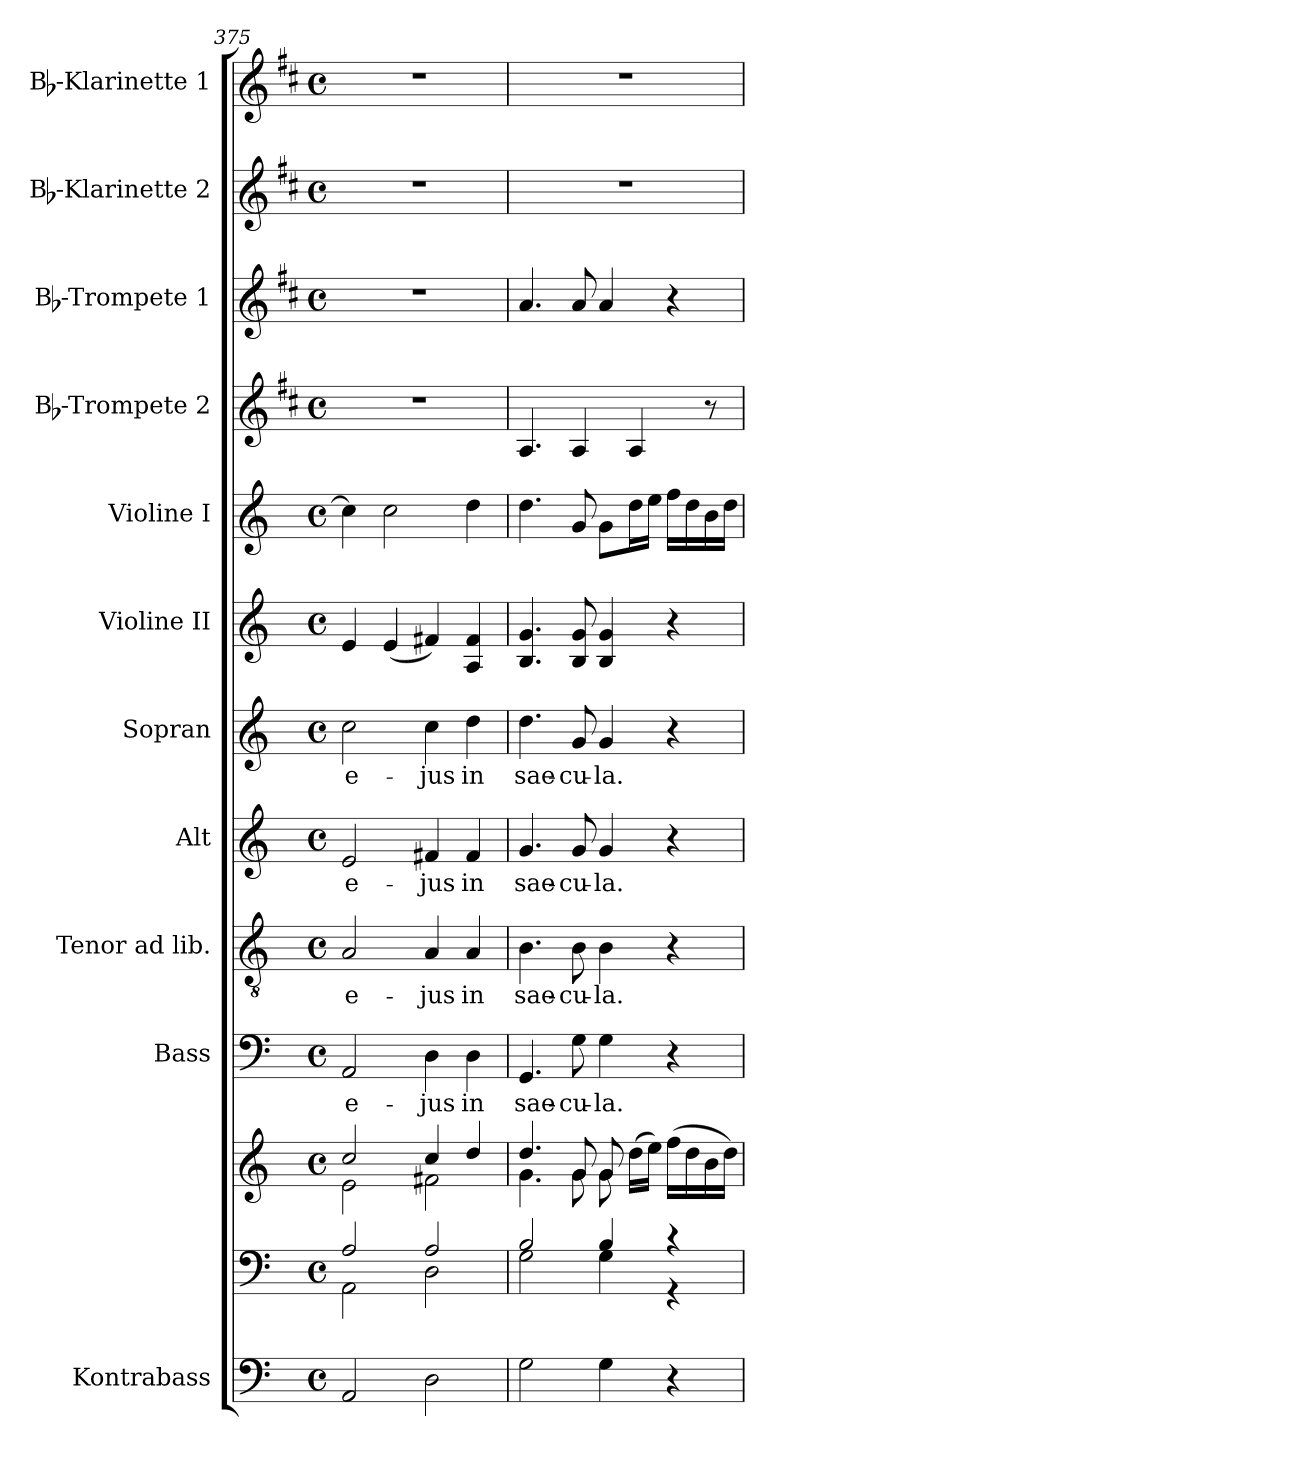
**kern	**kern	**kern	**kern	**text	**kern	**text	**kern	**text	**kern	**text	**kern	**kern	**kern	**kern	**kern	**kern
*part12	*part11	*part11	*part10	*part10	*part9	*part9	*part8	*part8	*part7	*part7	*part6	*part5	*part4	*part3	*part2	*part1
*staff13	*staff12	*staff11	*staff10	*staff10	*staff9	*staff9	*staff8	*staff8	*staff7	*staff7	*staff6	*staff5	*staff4	*staff3	*staff2	*staff1
*I"Kontrabass	*	*	*I"Bass	*	*I"Tenor ad lib.	*	*I"Alt	*	*I"Sopran	*	*I"Violine II	*I"Violine I	*I"Bb-Trompete 2	*I"Bb-Trompete 1	*I"Bb-Klarinette 2	*I"Bb-Klarinette 1
*I'Kb.	*	*	*I'B.	*	*I'T.	*	*I'A.	*	*I'S.	*	*I'Vl. II	*I'Vl. I	*I'Bb Trp. 2	*I'Bb Trp. 1	*I'Bb Kl. 2	*I'Bb Kl. 1
*clefF4	*clefF4	*clefG2	*clefF4	*	*clefGv2	*	*clefG2	*	*clefG2	*	*clefG2	*clefG2	*clefG2	*clefG2	*clefG2	*clefG2
*ITrd7c12	*	*	*	*	*	*	*	*	*	*	*	*	*ITrd1c2	*ITrd1c2	*ITrd1c2	*ITrd1c2
*k[]	*k[]	*k[]	*k[]	*	*k[]	*	*k[]	*	*k[]	*	*k[]	*k[]	*k[]	*k[]	*k[]	*k[]
*C:	*C:	*C:	*C:	*	*C:	*	*C:	*	*C:	*	*C:	*C:	*C:	*C:	*C:	*C:
*M4/4	*M4/4	*M4/4	*M4/4	*	*M4/4	*	*M4/4	*	*M4/4	*	*M4/4	*M4/4	*M4/4	*M4/4	*M4/4	*M4/4
*met(c)	*met(c)	*met(c)	*met(c)	*	*met(c)	*	*met(c)	*	*met(c)	*	*met(c)	*met(c)	*met(c)	*met(c)	*met(c)	*met(c)
=375	=375	=375	=375	=375	=375	=375	=375	=375	=375	=375	=375	=375	=375	=375	=375	=375
*	*^	*^	*	*	*	*	*	*	*	*	*	*	*	*	*	*
!	!	!	!	!	!	!LO:LY:b	!	!LO:LY:b	!	!LO:LY:b	!	!LO:LY:b	!	!	!	!	!	!
2AAA/	2A/	2AA\	2cc/	2e\	2AA/	e-	2A/	e-	2e/	e-	2cc\	e-	4e/	4cc\]	1r	1r	1r	1r
.	.	.	.	.	.	.	.	.	.	.	.	.	(<4e/	2cc\	.	.	.	.
!	!	!	!	!	!	!LO:LY:b	!	!LO:LY:b	!	!LO:LY:b	!	!LO:LY:b	!	!	!	!	!	!
2DD\	2A/	2D\	4cc/	2f#X\	4D\	-jus	4A/	-jus	4f#X/	-jus	4cc\	-jus	4f#X/)	.	.	.	.	.
!	!	!	!	!	!	!LO:LY:b	!	!LO:LY:b	!	!LO:LY:b	!	!LO:LY:b	!	!	!	!	!	!
.	.	.	4dd/	.	4D\	in	4A/	in	4f#/	in	4dd\	in	4A/ 4f#/	4dd\	.	.	.	.
=376	=376	=376	=376	=376	=376	=376	=376	=376	=376	=376	=376	=376	=376	=376	=376	=376	=376	=376
!	!	!	!	!	!	!LO:LY:b	!	!LO:LY:b	!	!LO:LY:b	!	!LO:LY:b	!	!	!	!	!	!
2GG\	2B/	2G\	4.dd/	4.g\	4.GG/	sae-	4.B\	sae-	4.g/	sae-	4.dd\	sae-	4.B/ 4.g/	4.dd\	4.G/	4.g/	1r	1r
!	!	!	!	!	!	!LO:LY:b	!	!LO:LY:b	!	!LO:LY:b	!	!LO:LY:b	!	!	!	!	!	!
.	.	.	8g/	8g\	8G\	-cu-	8B\	-cu-	8g/	-cu-	8g/	-cu-	8B/ 8g/	8g/	4G/	8g/	.	.
!	!	!	!	!	!	!LO:LY:b	!	!LO:LY:b	!	!LO:LY:b	!	!LO:LY:b	!	!	!	!	!	!
4GG\	4B/	4G\	8g/	8g\	4G\	-la.	4B\	-la.	4g/	-la.	4g/	-la.	4B/ 4g/	8g\L	.	4g/	.	.
.	.	.	(>16dd\LL	4.ryy	.	.	.	.	.	.	.	.	.	16dd\L	4G/	.	.	.
.	.	.	16ee\JJ)	.	.	.	.	.	.	.	.	.	.	16ee\JJ	.	.	.	.
4r	4r	4r	(>16ff\LL	.	4r	.	4r	.	4r	.	4r	.	4r	16ff\LL	.	4r	.	.
.	.	.	16dd\	.	.	.	.	.	.	.	.	.	.	16dd\	.	.	.	.
.	.	.	16b\	.	.	.	.	.	.	.	.	.	.	16b\	8r	.	.	.
.	.	.	16dd\JJ)	.	.	.	.	.	.	.	.	.	.	16dd\JJ	.	.	.	.
*	*v	*v	*	*	*	*	*	*	*	*	*	*	*	*	*	*	*	*
*	*	*v	*v	*	*	*	*	*	*	*	*	*	*	*	*	*	*
=	=	=	=	=	=	=	=	=	=	=	=	=	=	=	=	=
*-	*-	*-	*-	*-	*-	*-	*-	*-	*-	*-	*-	*-	*-	*-	*-	*-
